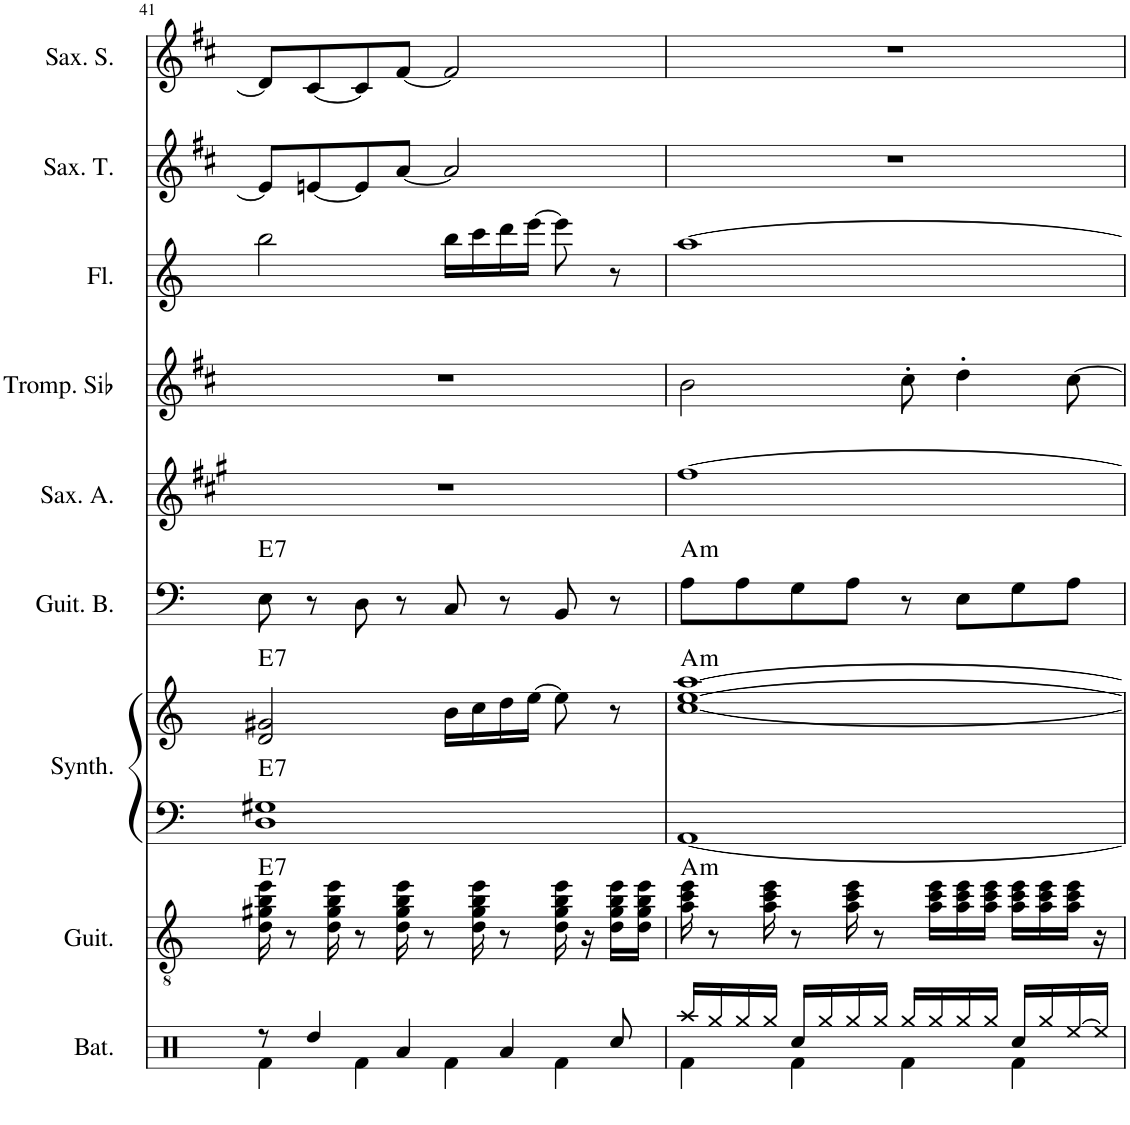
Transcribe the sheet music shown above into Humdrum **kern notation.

**kern	**kern	**harte	**kern	**kern	**harte	**kern	**harte	**kern	**kern	**kern	**kern	**kern
*part9	*part8	*part8	*part7	*part7	*part7	*part6	*part6	*part5	*part4	*part3	*part2	*part1
*staff10	*staff9	*	*staff8	*staff7	*	*staff6	*	*staff5	*staff4	*staff3	*staff2	*staff1
*I"Batterie	*I"Guitare Classique	*	*I"Synthétiseur d'instruments à cordes	*	*	*I"Guitare Basse	*	*I"Saxophone Alto	*I"Trompette en Sib	*I"Flûte	*I"Saxophone Ténor	*I"Saxophone Soprano
*I'Bat.	*I'Guit.	*	*I'Synth.	*	*	*I'Guit. B.	*	*I'Sax. A.	*I'Tromp. Sib	*I'Fl.	*I'Sax. T.	*I'Sax. S.
!!LO:PB:g=z
*clefX	*clefGv2	*	*clefF4	*clefG2	*	*clefF4	*	*clefG2	*clefG2	*clefG2	*clefG2	*clefG2
*	*	*	*	*	*	*Trd7c12	*	*Trd5c9	*Trd1c2	*	*Trd8c14	*Trd1c2
*k[]	*k[]	*	*k[]	*k[]	*	*k[]	*	*k[f#c#g#]	*k[f#c#]	*k[]	*k[f#c#]	*k[f#c#]
*M4/4	*M4/4	*	*M4/4	*M4/4	*	*M4/4	*	*M4/4	*M4/4	*M4/4	*M4/4	*M4/4
=41	=41	=41	=41	=41	=41	=41	=41	=41	=41	=41	=41	=41
*^	*	*	*	*	*	*	*	*	*	*	*	*
!	!	!	!LO:H:kt=7	!	!	!LO:H:n=1:kt=7	!	!	!	!	!	!	!
!	!	!	!	!	!	!LO:H:n=2:kt=7	!	!LO:H:kt=7	!	!	!	!	!
8r	4Rf\	16d\ 16g#X\ 16b\ 16ee\	E:7	1D 1G#X	2d/ 2g#X/	E:7 E:7	8E\	E:7	1r	1r	2bb\	8e#/L]	8d/L]
.	.	8r	.	.	.	.	.	.	.	.	.	.	.
4Rdd/	.	.	.	.	.	.	8r	.	.	.	.	[8en/	[8c#/
.	.	16d\ 16g#\ 16b\ 16ee\	.	.	.	.	.	.	.	.	.	.	.
.	4Rf\	8r	.	.	.	.	8D\	.	.	.	.	8e/]	8c#/]
4Ra/	.	16d\ 16g#\ 16b\ 16ee\	.	.	.	.	8r	.	.	.	.	[8a/J	[8f#/J
.	.	8r	.	.	.	.	.	.	.	.	.	.	.
.	4Rf\	.	.	.	16b\LL	.	8C/	.	.	.	16bb\LL	2a/]	2f#/]
.	.	16d\ 16g#\ 16b\ 16ee\	.	.	16cc\	.	.	.	.	.	16ccc\	.	.
4Ra/	.	8r	.	.	16dd\	.	8r	.	.	.	16ddd\	.	.
.	.	.	.	.	[16ee\JJ	.	.	.	.	.	[16eee\JJ	.	.
.	4Rf\	16d\ 16g#\ 16b\ 16ee\	.	.	8ee\]	.	8BB/	.	.	.	8eee\]	.	.
.	.	16r	.	.	.	.	.	.	.	.	.	.	.
8Rcc/	.	16d\ 16g#\ 16b\ 16ee\LL	.	.	8r	.	8r	.	.	.	8r	.	.
.	.	16d\ 16g#\ 16b\ 16ee\JJ	.	.	.	.	.	.	.	.	.	.	.
=42	=42	=42	=42	=42	=42	=42	=42	=42	=42	=42	=42	=42	=42
!	!	!	!LO:H:kt=m	!	!	!LO:H:kt=m	!	!LO:H:kt=m	!	!	!	!	!
16Raa/LL	4Rf\	16a\ 16cc\ 16ee\	A:min	[1AA	[1cc [1ee [1aa	A:min	8A\L	A:min	[1ff#	2b\	[1aa	1r	1r
16Rgg/	.	8r	.	.	.	.	.	.	.	.	.	.	.
16Rgg/	.	.	.	.	.	.	8A\	.	.	.	.	.	.
16Rgg/JJ	.	16a\ 16cc\ 16ee\	.	.	.	.	.	.	.	.	.	.	.
16Rcc/LL	4Rf\	8r	.	.	.	.	8Gn\	.	.	.	.	.	.
16Rgg/	.	.	.	.	.	.	.	.	.	.	.	.	.
16Rgg/	.	16a\ 16cc\ 16ee\	.	.	.	.	8A\J	.	.	.	.	.	.
16Rgg/JJ	.	8r	.	.	.	.	.	.	.	.	.	.	.
16Rgg/LL	4Rf\	.	.	.	.	.	8r	.	.	8cc#'\	.	.	.
16Rgg/	.	16a\ 16cc\ 16ee\LL	.	.	.	.	.	.	.	.	.	.	.
16Rgg/	.	16a\ 16cc\ 16ee\	.	.	.	.	8E\L	.	.	4dd'\	.	.	.
16Rgg/JJ	.	16a\ 16cc\ 16ee\JJ	.	.	.	.	.	.	.	.	.	.	.
16Rcc/LL	4Rf\	16a\ 16cc\ 16ee\LL	.	.	.	.	8G\	.	.	.	.	.	.
16Rgg/	.	16a\ 16cc\ 16ee\	.	.	.	.	.	.	.	.	.	.	.
[16Ree/	.	16a\ 16cc\ 16ee\JJ	.	.	.	.	8A\J	.	.	[8cc#\	.	.	.
16Ree/JJ]	.	16r	.	.	.	.	.	.	.	.	.	.	.
*v	*v	*	*	*	*	*	*	*	*	*	*	*	*
=	=	=	=	=	=	=	=	=	=	=	=	=
*-	*-	*-	*-	*-	*-	*-	*-	*-	*-	*-	*-	*-
